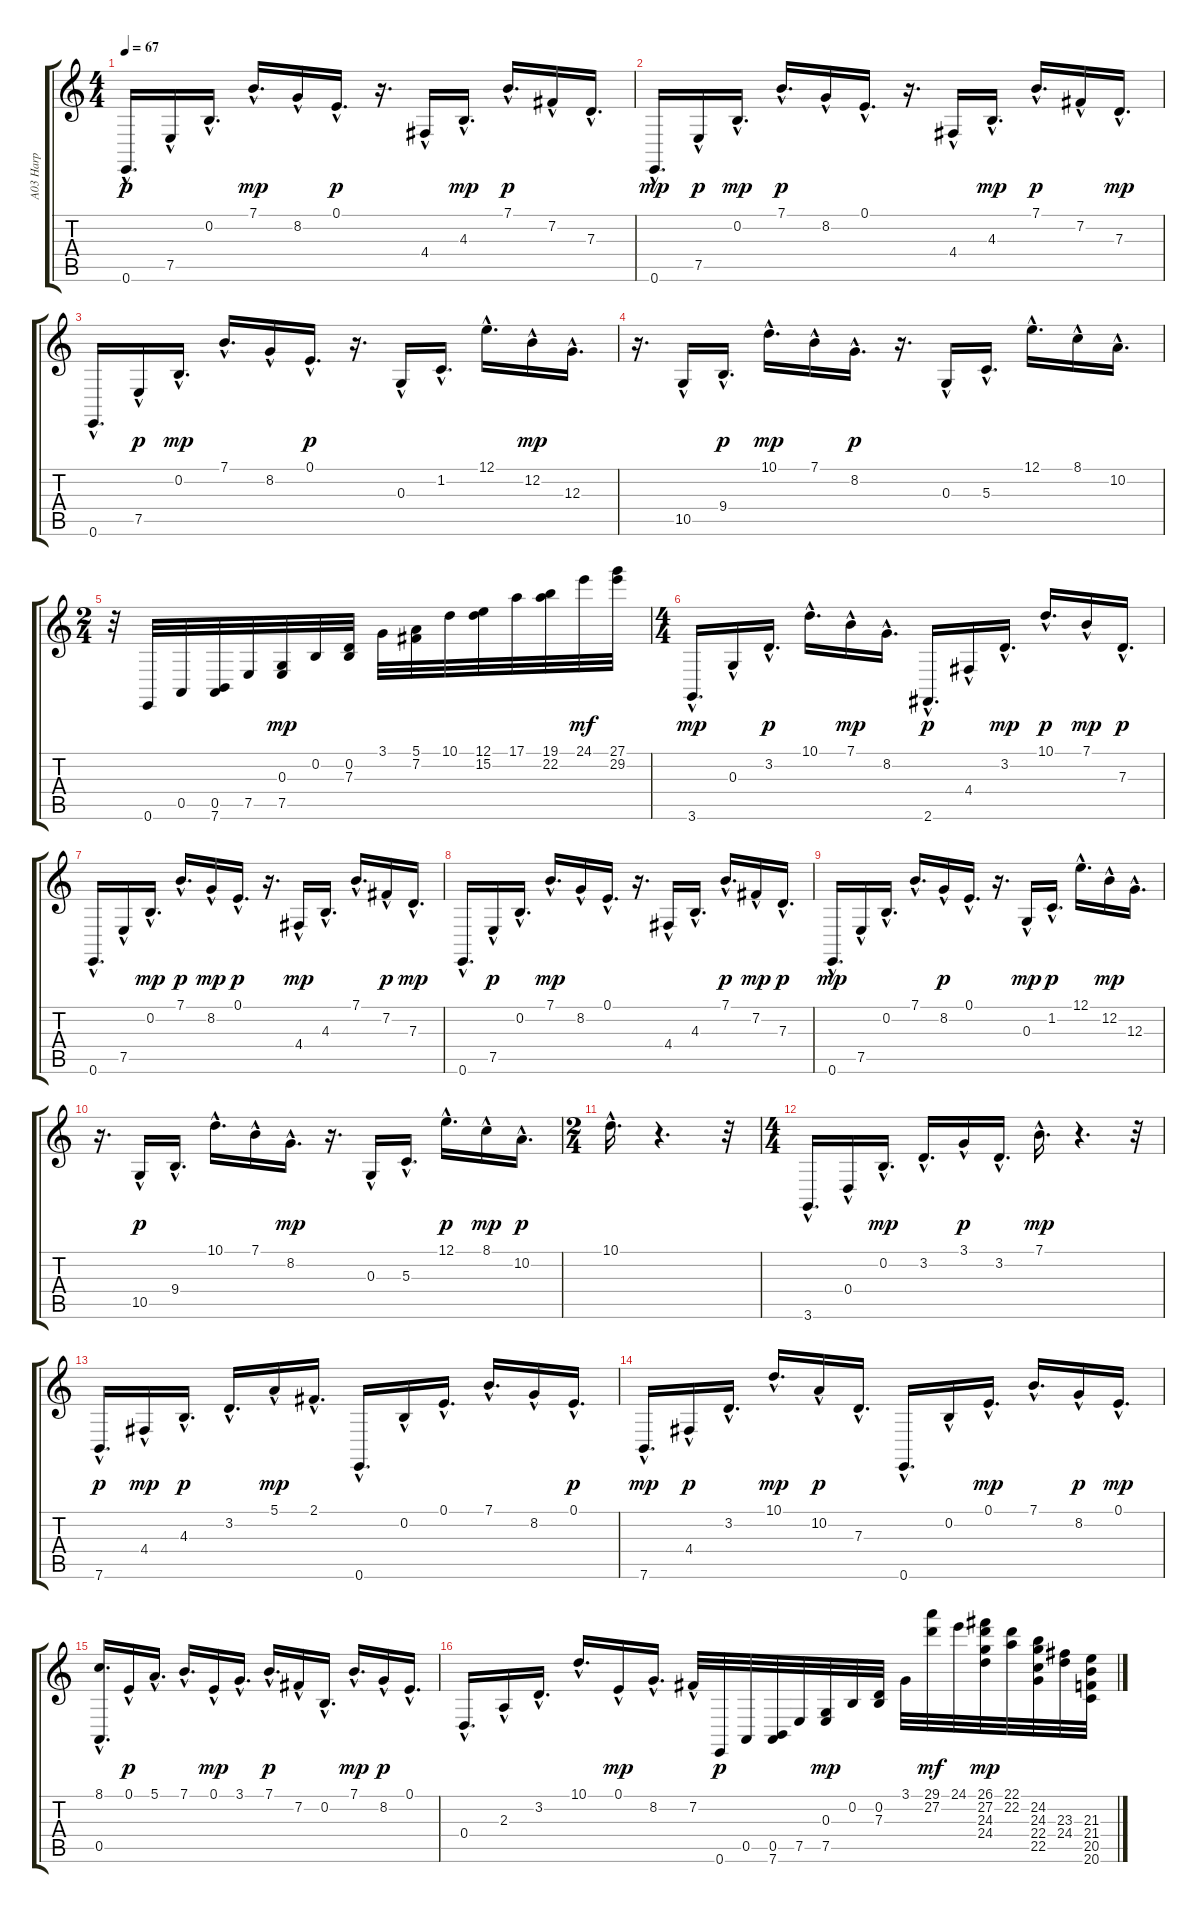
\track ("A03 Harp" "A03 Harp") {instrument orchestralharp}
\staff {score tabs}
\tuning (E4 B3 G3 D3 A2 E2) {hide}
\ts (4 4)
\tempo 67
\clef g2
\ks c
0.6{hac}.16{d dy p} 7.5{hac}.16 0.2{hac}.16{d} 7.1{hac}.16{d dy mp} 8.2{hac}.16 0.1{hac}.16{d dy p} r.16{d} 4.4{hac}.16 4.3{hac}.16{d dy mp} 7.1{hac}.16{d dy p} 7.2{hac}.16 7.3{hac}.16{d} |
0.6{hac}.16{d dy mp} 7.5{hac}.16{dy p} 0.2{hac}.16{d dy mp} 7.1{hac}.16{d dy p} 8.2{hac}.16 0.1{hac}.16{d} r.16{d} 4.4{hac}.16 4.3{hac}.16{d dy mp} 7.1{hac}.16{d dy p} 7.2{hac}.16 7.3{hac}.16{d dy mp} |
0.6{hac}.16{d} 7.5{hac}.16{dy p} 0.2{hac}.16{d dy mp} 7.1{hac}.16{d} 8.2{hac}.16 0.1{hac}.16{d dy p} r.16{d} 0.3{hac}.16 1.2{hac}.16{d} 12.1{hac}.16{d} 12.2{hac}.16{dy mp} 12.3{hac}.16{d} |
r.16{d} 10.5{hac}.16 9.4{hac}.16{d dy p} 10.1{hac}.16{d dy mp} 7.1{hac}.16 8.2{hac}.16{d dy p} r.16{d} 0.3{hac}.16 5.3{hac}.16{d} 12.1{hac}.16{d} 8.1{hac}.16 10.2{hac}.16{d} |
\ts (2 4)
r.32 0.6.32 0.5.32 (0.5 7.6).32 7.5.32 (0.3 7.5).32{dy mp} 0.2.32 (0.2 7.3).32 3.1.32 (5.1 7.2).32 10.1.32 (12.1 15.2).32 17.1.32 (19.1 22.2).32 24.1.32{dy mf} (27.1 29.2).32 |
\ts (4 4)
3.6{hac}.16{d dy mp} 0.3{hac}.16 3.2{hac}.16{d dy p} 10.1{hac}.16{d} 7.1{hac}.16{dy mp} 8.2{hac}.16{d} 2.6{hac}.16{d dy p} 4.4{hac}.16 3.2{hac}.16{d dy mp} 10.1{hac}.16{d dy p} 7.1{hac}.16{dy mp} 7.3{hac}.16{d dy p} |
0.6{hac}.16{d} 7.5{hac}.16 0.2{hac}.16{d dy mp} 7.1{hac}.16{d dy p} 8.2{hac}.16{dy mp} 0.1{hac}.16{d dy p} r.16{d} 4.4{hac}.16{dy mp} 4.3{hac}.16{d} 7.1{hac}.16{d} 7.2{hac}.16{dy p} 7.3{hac}.16{d dy mp} |
0.6{hac}.16{d} 7.5{hac}.16{dy p} 0.2{hac}.16{d} 7.1{hac}.16{d dy mp} 8.2{hac}.16 0.1{hac}.16{d} r.16{d} 4.4{hac}.16 4.3{hac}.16{d} 7.1{hac}.16{d dy p} 7.2{hac}.16{dy mp} 7.3{hac}.16{d dy p} |
0.6{hac}.16{d dy mp} 7.5{hac}.16 0.2{hac}.16{d} 7.1{hac}.16{d} 8.2{hac}.16{dy p} 0.1{hac}.16{d} r.16{d} 0.3{hac}.16{dy mp} 1.2{hac}.16{d dy p} 12.1{hac}.16{d} 12.2{hac}.16{dy mp} 12.3{hac}.16{d} |
r.16{d} 10.5{hac}.16{dy p} 9.4{hac}.16{d} 10.1{hac}.16{d} 7.1{hac}.16 8.2{hac}.16{d dy mp} r.16{d} 0.3{hac}.16 5.3{hac}.16{d} 12.1{hac}.16{d dy p} 8.1{hac}.16{dy mp} 10.2{hac}.16{d dy p} |
\ts (2 4)
10.1{hac}.16{d} r.4{d} r.32 |
\ts (4 4)
3.6{hac}.16{d} 0.4{hac}.16 0.2{hac}.16{d dy mp} 3.2{hac}.16{d} 3.1{hac}.16{dy p} 3.2{hac}.16{d} 7.1{hac}.16{d dy mp} r.4{d} r.32 |
7.6{hac}.16{d dy p} 4.4{hac}.16{dy mp} 4.3{hac}.16{d dy p} 3.2{hac}.16{d} 5.1{hac}.16{dy mp} 2.1{hac}.16{d} 0.6{hac}.16{d} 0.2{hac}.16 0.1{hac}.16{d} 7.1{hac}.16{d} 8.2{hac}.16 0.1{hac}.16{d dy p} |
7.6{hac}.16{d dy mp} 4.4{hac}.16{dy p} 3.2{hac}.16{d} 10.1{hac}.16{d dy mp} 10.2{hac}.16{dy p} 7.3{hac}.16{d} 0.6{hac}.16{d} 0.2{hac}.16 0.1{hac}.16{d dy mp} 7.1{hac}.16{d} 8.2{hac}.16{dy p} 0.1{hac}.16{d dy mp} |
(8.1{hac} 0.5{hac}).16{d} 0.1{hac}.16{dy p} 5.1{hac}.16{d} 7.1{hac}.16{d} 0.1{hac}.16{dy mp} 3.1{hac}.16{d} 7.1{hac}.16{d dy p} 7.2{hac}.16 0.2{hac}.16{d} 7.1{hac}.16{d dy mp} 8.2{hac}.16{dy p} 0.1{hac}.16{d} |
0.4{hac}.16{d} 2.3{hac}.16 3.2{hac}.16{d} 10.1{hac}.16{d} 0.1{hac}.16{dy mp} 8.2{hac}.16{d} 7.2{hac}.32 0.6.32{dy p} 0.5.32 (0.5 7.6).32 7.5.32 (0.3 7.5).32{dy mp} 0.2.32 (0.2 7.3).32 3.1.32 (29.1 27.2).32{dy mf} 24.1.32 (26.1 27.2 24.3 24.4).32{dy mp} (22.1 22.2).32 (24.2 24.3 22.4 22.5).32 (23.3 24.4).32 (21.3 21.4 20.5 20.6).32
